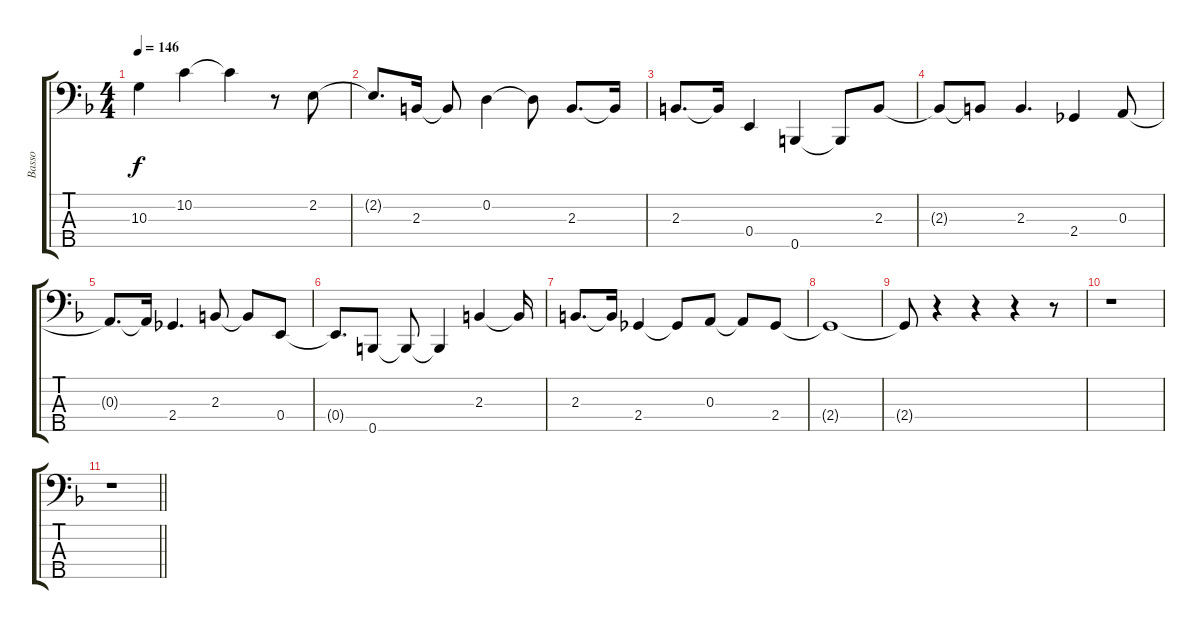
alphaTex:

\track ("Basso" "Basso") {instrument electricbasspick}
\staff {score tabs}
\tuning (G2 D2 A1 E1 B0) {hide}
\ts (4 4)
\tempo 146
\clef f4
\ks dminor
10.3{t}.4{dy f} 10.2.4 10.2{t}.4 r.8 2.2.8 |
2.2{t}.8{d} 2.3.16 2.3{t}.8 0.2.4 0.2{t}.8 2.3.8{d} 2.3{t}.16 |
2.3.8{d} 2.3{t}.16 0.4.4 0.5.4 0.5{t}.8 2.3.8 |
2.3{t}.8 2.3{t}.8 2.3.4{d} 2.4.4 0.3.8 |
0.3{t}.8{d} 0.3{t}.16 2.4.4{d} 2.3.8 2.3{t}.8 0.4.8 |
0.4{t}.8{d} 0.5.8 0.5{t}.8 0.5{t}.4 2.3.4 2.3{t}.16 |
2.3.8{d} 2.3{t}.16 2.4.4 2.4{t}.8 0.3.8 0.3{t}.8 2.4.8 |
2.4{t}.1 |
2.4{t}.8 r.4 r.4 r.4 r.8 |
r.1 |
\barLineRight lightlight
r.1
